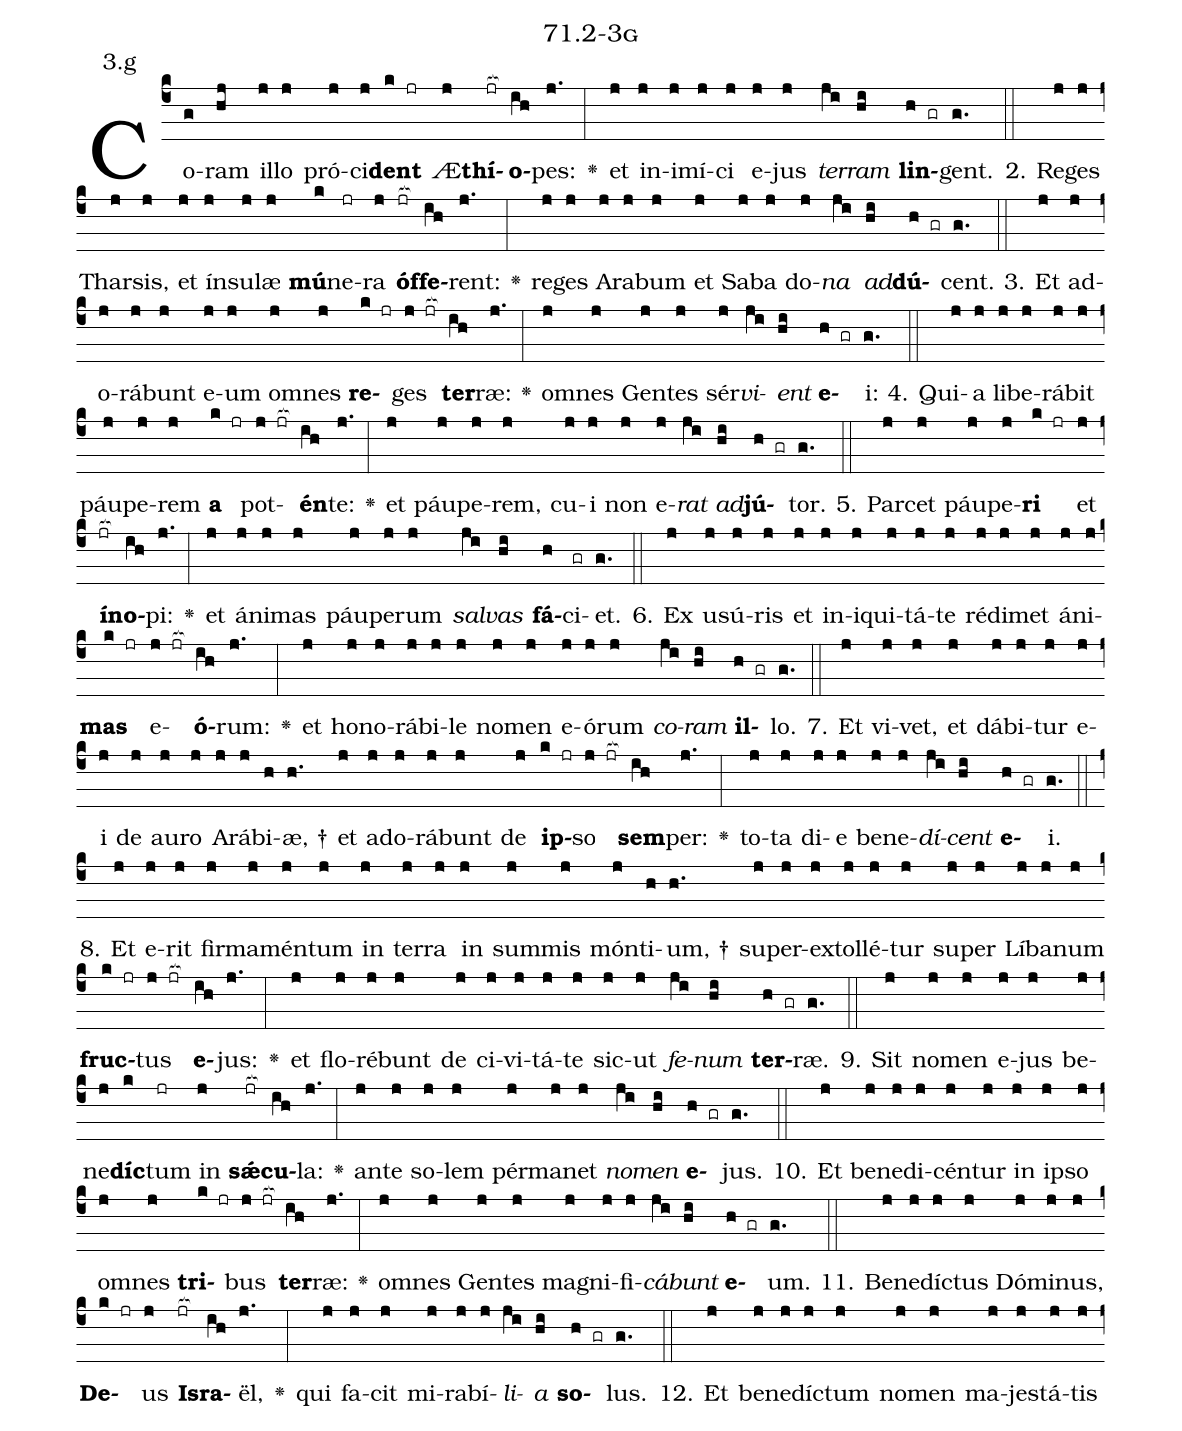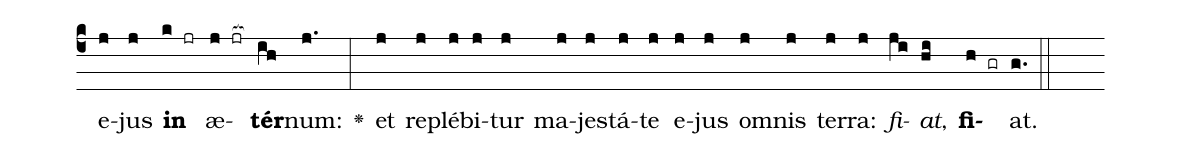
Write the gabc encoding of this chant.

name: 71.2-3g;
annotation: 3.g;
%%
(c4)Co(g)ram(hj) il(j)lo(j) pró(j)ci(j)<b>dent</b>(k jr) Æ(j)<b>thí</b>(jr[ocb:1{])<b>o</b>(ih[ocb:0}])pes:(j.) <v>\greheightstar</v>(:) et(j) in(j)i(j)mí(j)ci(j) e(j)jus(j) <i>ter</i>(ji)<i>ram</i>(hi) <b>lin</b>(h gr)gent.(g.) (::)
2. Re(j)ges(j) Thar(j)sis,(j) et(j) ín(j)su(j)læ(j) <b>mú</b>(k)ne(jr)ra(j) <b>óf</b>(jr[ocb:1{])<b>fe</b>(ih[ocb:0}])rent:(j.) <v>\greheightstar</v>(:) re(j)ges(j) A(j)ra(j)bum(j) et(j) Sa(j)ba(j) do(j)<i>na</i>(ji) <i>ad</i>(hi)<b>dú</b>(h gr)cent.(g.) (::)
3. Et(j) ad(j)o(j)rá(j)bunt(j) e(j)um(j) om(j)nes(j) <b>re</b>(k jr)ges(j jr[ocb:1{]) <b>ter</b>(ih[ocb:0}])ræ:(j.) <v>\greheightstar</v>(:) om(j)nes(j) Gen(j)tes(j) sér(j)<i>vi</i>(ji)<i>ent</i>(hi) <b>e</b>(h gr)i:(g.) (::)
4. Qui(j)a(j) li(j)be(j)rá(j)bit(j) páu(j)pe(j)rem(j) <b>a</b>(k jr) pot(j jr[ocb:1{])<b>én</b>(ih[ocb:0}])te:(j.) <v>\greheightstar</v>(:) et(j) páu(j)pe(j)rem,(j) cu(j)i(j) non(j) e(j)<i>rat</i>(ji) <i>ad</i>(hi)<b>jú</b>(h gr)tor.(g.) (::)
5. Par(j)cet(j) páu(j)pe(j)<b>ri</b>(k jr) et(j) <b>ín</b>(jr[ocb:1{])<b>o</b>(ih[ocb:0}])pi:(j.) <v>\greheightstar</v>(:) et(j) á(j)ni(j)mas(j) páu(j)pe(j)rum(j) <i>sal</i>(ji)<i>vas</i>(hi) <b>fá</b>(h)ci(gr)et.(g.) (::)
6. Ex(j) u(j)sú(j)ris(j) et(j) in(j)i(j)qui(j)tá(j)te(j) réd(j)i(j)met(j) á(j)ni(j)<b>mas</b>(k jr) e(j jr[ocb:1{])<b>ó</b>(ih[ocb:0}])rum:(j.) <v>\greheightstar</v>(:) et(j) ho(j)no(j)rá(j)bi(j)le(j) no(j)men(j) e(j)ó(j)rum(j) <i>co</i>(ji)<i>ram</i>(hi) <b>il</b>(h gr)lo.(g.) (::)
7. Et(j) vi(j)vet,(j) et(j) dá(j)bi(j)tur(j) e(j)i(j) de(j) au(j)ro(j) A(j)rá(j)bi(h)æ, †(h.) et(j) ad(j)o(j)rá(j)bunt(j) de(j) <b>ip</b>(k jr)so(j jr[ocb:1{]) <b>sem</b>(ih[ocb:0}])per:(j.) <v>\greheightstar</v>(:) to(j)ta(j) di(j)e(j) be(j)ne(j)<i>dí</i>(ji)<i>cent</i>(hi) <b>e</b>(h gr)i.(g.) (::)
8. Et(j) e(j)rit(j) fir(j)ma(j)mén(j)tum(j) in(j) ter(j)ra(j) in(j) sum(j)mis(j) món(j)ti(h)um, †(h.) su(j)per(j)ex(j)tol(j)lé(j)tur(j) su(j)per(j) Lí(j)ba(j)num(j) <b>fruc</b>(k jr)tus(j jr[ocb:1{]) <b>e</b>(ih[ocb:0}])jus:(j.) <v>\greheightstar</v>(:) et(j) flo(j)ré(j)bunt(j) de(j) ci(j)vi(j)tá(j)te(j) sic(j)ut(j) <i>fe</i>(ji)<i>num</i>(hi) <b>ter</b>(h gr)ræ.(g.) (::)
9. Sit(j) no(j)men(j) e(j)jus(j) be(j)ne(j)<b>díc</b>(k)tum(jr) in(j) <b>sǽ</b>(jr[ocb:1{])<b>cu</b>(ih[ocb:0}])la:(j.) <v>\greheightstar</v>(:) an(j)te(j) so(j)lem(j) pér(j)ma(j)net(j) <i>no</i>(ji)<i>men</i>(hi) <b>e</b>(h gr)jus.(g.) (::)
10. Et(j) be(j)ne(j)di(j)cén(j)tur(j) in(j) ip(j)so(j) om(j)nes(j) <b>tri</b>(k jr)bus(j jr[ocb:1{]) <b>ter</b>(ih[ocb:0}])ræ:(j.) <v>\greheightstar</v>(:) om(j)nes(j) Gen(j)tes(j) ma(j)gni(j)fi(j)<i>cá</i>(ji)<i>bunt</i>(hi) <b>e</b>(h gr)um.(g.) (::)
11. Be(j)ne(j)díc(j)tus(j) Dó(j)mi(j)nus,(j) <b>De</b>(k jr)us(j) <b>Is</b>(jr[ocb:1{])<b>ra</b>(ih[ocb:0}])ël,(j.) <v>\greheightstar</v>(:) qui(j) fa(j)cit(j) mi(j)ra(j)bí(j)<i>li</i>(ji)<i>a</i>(hi) <b>so</b>(h gr)lus.(g.) (::)
12. Et(j) be(j)ne(j)díc(j)tum(j) no(j)men(j) ma(j)jes(j)tá(j)tis(j) e(j)jus(j) <b>in</b>(k jr) æ(j jr[ocb:1{])<b>tér</b>(ih[ocb:0}])num:(j.) <v>\greheightstar</v>(:) et(j) re(j)plé(j)bi(j)tur(j) ma(j)jes(j)tá(j)te(j) e(j)jus(j) om(j)nis(j) ter(j)ra:(j) <i>fi</i>(ji)<i>at</i>,(hi) <b>fi</b>(h gr)at.(g.) (::)
